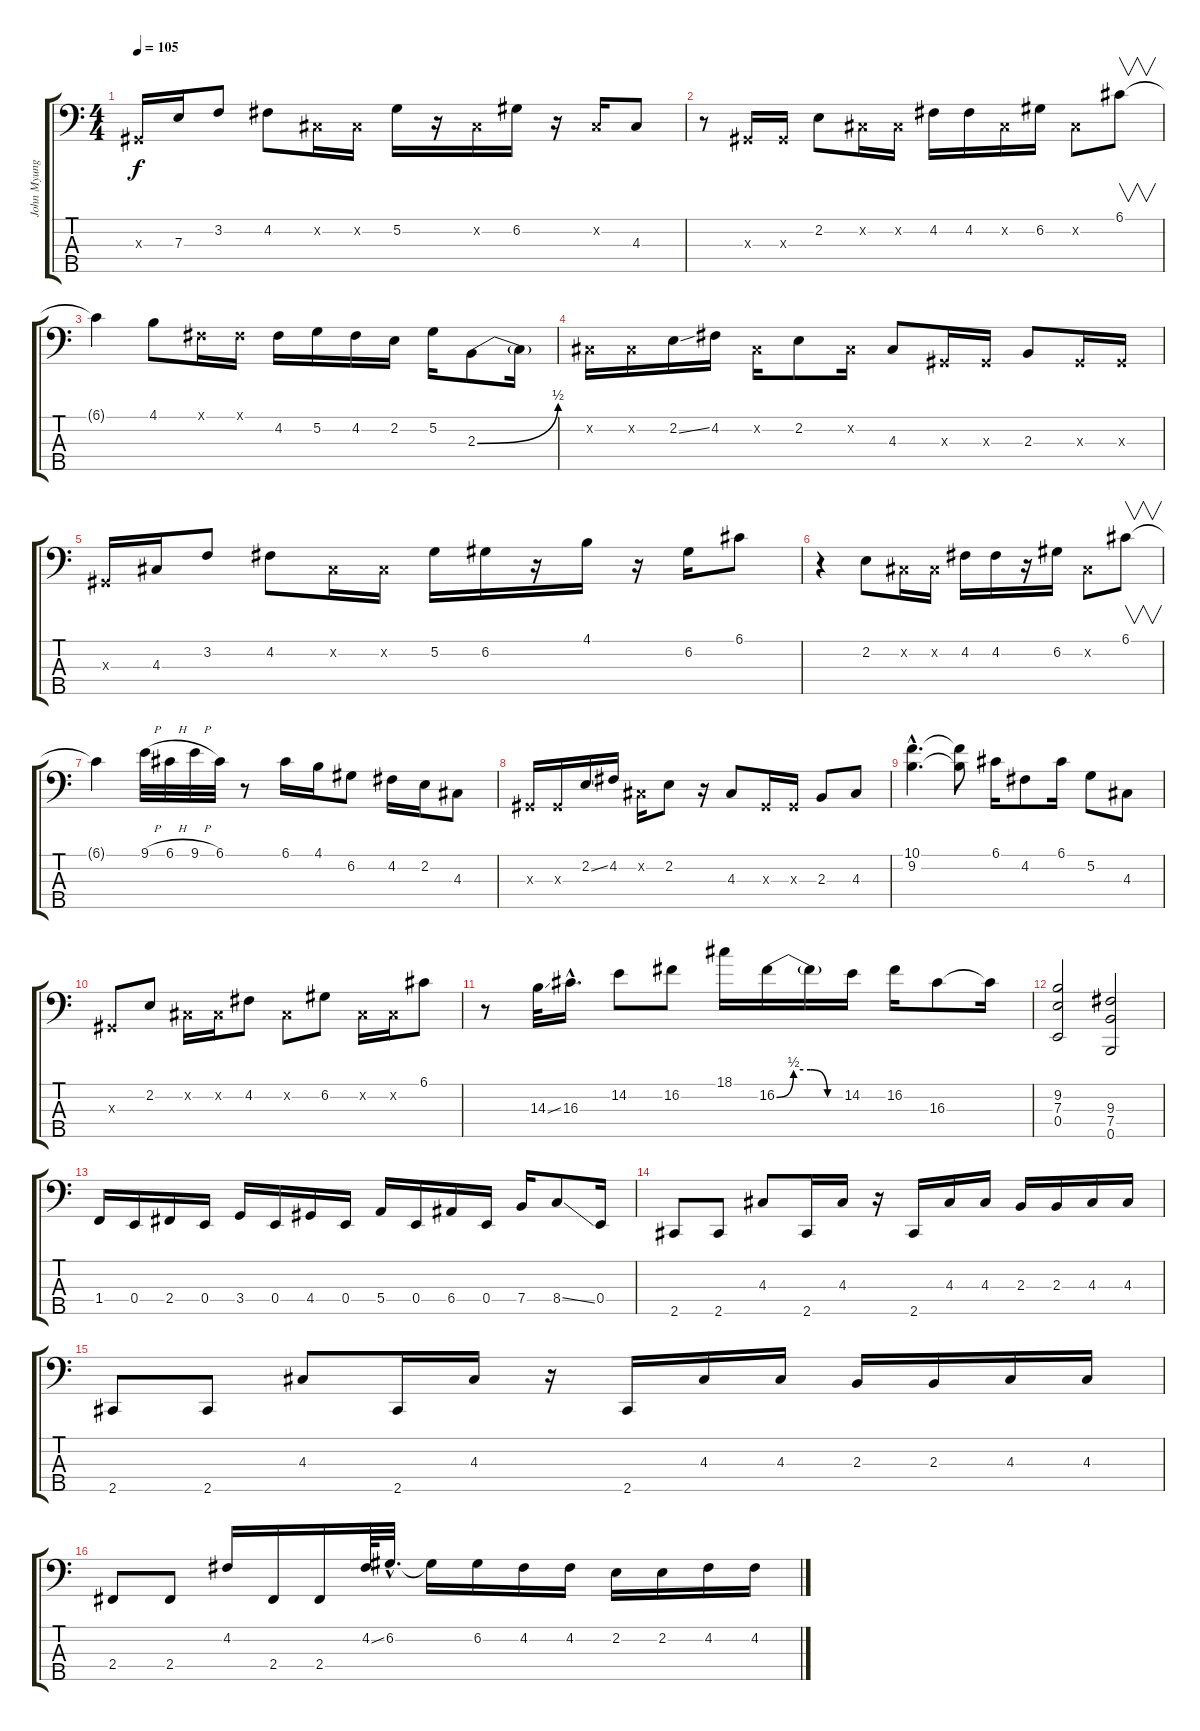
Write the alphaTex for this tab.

\track ("John Myung" "John Myung") {instrument electricbassfinger}
\staff {score tabs}
\tuning (G2 D2 A1 E1 B0) {hide}
\ts (4 4)
\tempo 105
\clef f4
\ks c
-1.3{x}.16{dy f} 7.3.16 3.2.8 4.2.8 -1.2{x}.16 -1.2{x}.16 5.2.16 r.16 -1.2{x}.16 6.2.16 r.16 -1.2{x}.16 4.3.8 |
r.8 -1.3{x}.16 -1.3{x}.16 2.2.8 -1.2{x}.16 -1.2{x}.16 4.2.16 4.2.16 -1.2{x}.16 6.2.16 -1.2{x}.8 6.1.8{v} |
6.1{t}.4 4.1.8 -1.1{x}.16 -1.1{x}.16 4.2.16 5.2.16 4.2.16 2.2.16 5.2.16 2.3{be (bend 0 0 60 2)}.8 2.3{t}.16 |
-1.2{x}.16 -1.2{x}.16 2.2{ss}.16 4.2.16 -1.2{x}.16 2.2.8 -1.2{x}.16 4.3.8 -1.3{x}.16 -1.3{x}.16 2.3.8 -1.3{x}.16 -1.3{x}.16 |
-1.3{x}.16 4.3.16 3.2.8 4.2.8 -1.2{x}.16 -1.2{x}.16 5.2.16 6.2.16 r.16 4.1.16 r.16 6.2.16 6.1.8 |
r.4 2.2.8 -1.2{x}.16 -1.2{x}.16 4.2.16 4.2.16 r.16 6.2.16 -1.2{x}.8 6.1.8{v} |
6.1{t}.4 9.1{h}.32 6.1{h}.32 9.1{h}.32 6.1.32 r.8 6.1.16 4.1.16 6.2.8 4.2.16 2.2.16 4.3.8 |
-1.3{x}.16 -1.3{x}.16 2.2{ss}.16 4.2.16 -1.2{x}.16 2.2.8 r.16 4.3.8 -1.3{x}.16 -1.3{x}.16 2.3.8 4.3.8 |
(10.1{hac} 9.2{hac}).4{d} (10.1{t} 9.2{t}).8 6.1.16 4.2.8 6.1.16 5.2.8 4.3.8 |
-1.3{x}.8 2.2.8 -1.2{x}.16 -1.2{x}.16 4.2.8 -1.2{x}.8 6.2.8 -1.2{x}.16 -1.2{x}.16 6.1.8 |
r.8 14.3{ss}.32 16.3{hac}.16{d} 14.2.8 16.2.8 18.1.16 16.2{be (custom 0 0 15 2 30 2 45 0 60 0)}.16 16.2{t}.16 14.2.16 16.2.16 16.3.8 16.3{t}.16 |
(9.2 7.3 0.4).2 (9.3 7.4 0.5).2 |
1.4.16 0.4.16 2.4.16 0.4.16 3.4.16 0.4.16 4.4.16 0.4.16 5.4.16 0.4.16 6.4.16 0.4.16 7.4.16 8.4{ss}.8 0.4.16 |
2.5.8 2.5.8 4.3.8 2.5.16 4.3.16 r.16 2.5.16 4.3.16 4.3.16 2.3.16 2.3.16 4.3.16 4.3.16 |
2.5.8 2.5.8 4.3.8 2.5.16 4.3.16 r.16 2.5.16 4.3.16 4.3.16 2.3.16 2.3.16 4.3.16 4.3.16 |
2.4.8 2.4.8 4.2.16 2.4.16 2.4.16 4.2{ss}.64 6.2{hac}.32{d} 6.2{t}.16 6.2.16 4.2.16 4.2.16 2.2.16 2.2.16 4.2.16 4.2.16
